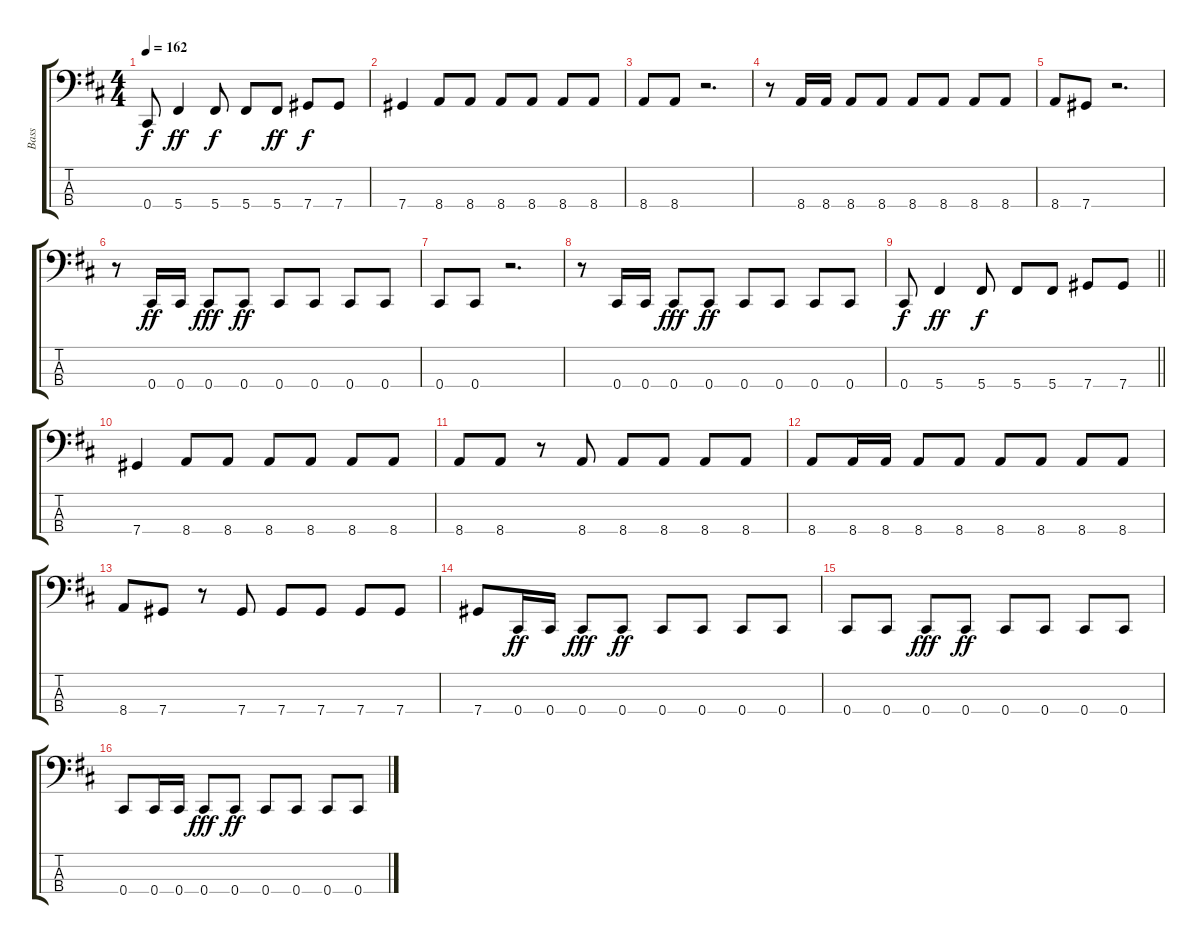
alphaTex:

\track ("Bass" "Bass") {instrument acousticbass}
\staff {score tabs}
\tuning (Gb2 Db2 Ab1 Db1) {hide}
\ts (4 4)
\tempo 162
\clef f4
\ks bminor
0.4{t}.8{dy f} 5.4.4{dy ff} 5.4.8{dy f} 5.4.8 5.4.8{dy ff} 7.4.8{dy f} 7.4.8 |
7.4.4 8.4.8 8.4.8 8.4.8 8.4.8 8.4.8 8.4.8 |
8.4.8 8.4.8 r.2{d} |
r.8 8.4.16 8.4.16 8.4.8 8.4.8 8.4.8 8.4.8 8.4.8 8.4.8 |
8.4.8 7.4.8 r.2{d} |
r.8 0.4.16{dy ff} 0.4.16 0.4.8{dy fff} 0.4.8{dy ff} 0.4.8 0.4.8 0.4.8 0.4.8 |
0.4.8 0.4.8 r.2{d} |
r.8 0.4.16 0.4.16 0.4.8{dy fff} 0.4.8{dy ff} 0.4.8 0.4.8 0.4.8 0.4.8 |
\barLineRight lightlight
0.4.8{dy f} 5.4.4{dy ff} 5.4.8{dy f} 5.4.8 5.4.8 7.4.8 7.4.8 |
7.4.4 8.4.8 8.4.8 8.4.8 8.4.8 8.4.8 8.4.8 |
8.4.8 8.4.8 r.8 8.4.8 8.4.8 8.4.8 8.4.8 8.4.8 |
8.4.8 8.4.16 8.4.16 8.4.8 8.4.8 8.4.8 8.4.8 8.4.8 8.4.8 |
8.4.8 7.4.8 r.8 7.4.8 7.4.8 7.4.8 7.4.8 7.4.8 |
7.4.8 0.4.16{dy ff} 0.4.16 0.4.8{dy fff} 0.4.8{dy ff} 0.4.8 0.4.8 0.4.8 0.4.8 |
0.4.8 0.4.8 0.4.8{dy fff} 0.4.8{dy ff} 0.4.8 0.4.8 0.4.8 0.4.8 |
0.4.8 0.4.16 0.4.16 0.4.8{dy fff} 0.4.8{dy ff} 0.4.8 0.4.8 0.4.8 0.4.8
